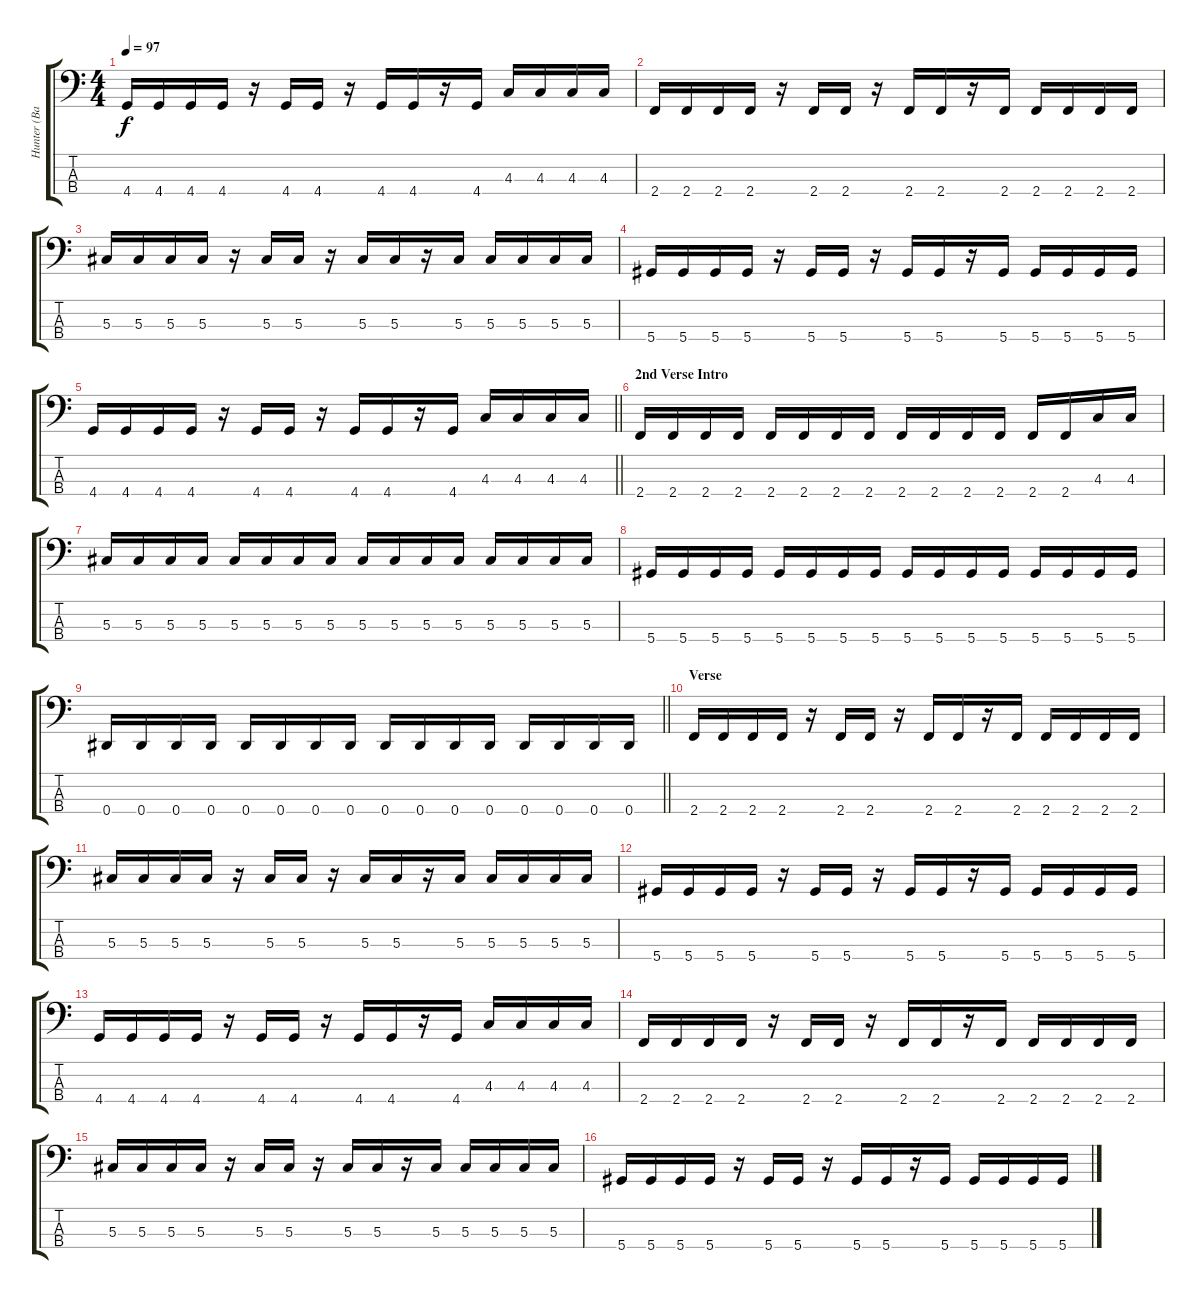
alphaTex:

\track ("Hunter (Bass)" "Hunter (Ba") {instrument electricbassfinger}
\staff {score tabs}
\tuning (Gb2 Db2 Ab1 Eb1) {hide}
\ts (4 4)
\tempo 97
\clef f4
\ks c
4.4.16{dy f} 4.4.16 4.4.16 4.4.16 r.16 4.4.16 4.4.16 r.16 4.4.16 4.4.16 r.16 4.4.16 4.3.16 4.3.16 4.3.16 4.3.16 |
2.4.16 2.4.16 2.4.16 2.4.16 r.16 2.4.16 2.4.16 r.16 2.4.16 2.4.16 r.16 2.4.16 2.4.16 2.4.16 2.4.16 2.4.16 |
5.3.16 5.3.16 5.3.16 5.3.16 r.16 5.3.16 5.3.16 r.16 5.3.16 5.3.16 r.16 5.3.16 5.3.16 5.3.16 5.3.16 5.3.16 |
5.4.16 5.4.16 5.4.16 5.4.16 r.16 5.4.16 5.4.16 r.16 5.4.16 5.4.16 r.16 5.4.16 5.4.16 5.4.16 5.4.16 5.4.16 |
\barLineRight lightlight
4.4.16 4.4.16 4.4.16 4.4.16 r.16 4.4.16 4.4.16 r.16 4.4.16 4.4.16 r.16 4.4.16 4.3.16 4.3.16 4.3.16 4.3.16 |
\section ("" "2nd Verse Intro")
2.4.16 2.4.16 2.4.16 2.4.16 2.4.16 2.4.16 2.4.16 2.4.16 2.4.16 2.4.16 2.4.16 2.4.16 2.4.16 2.4.16 4.3.16 4.3.16 |
5.3.16 5.3.16 5.3.16 5.3.16 5.3.16 5.3.16 5.3.16 5.3.16 5.3.16 5.3.16 5.3.16 5.3.16 5.3.16 5.3.16 5.3.16 5.3.16 |
5.4.16 5.4.16 5.4.16 5.4.16 5.4.16 5.4.16 5.4.16 5.4.16 5.4.16 5.4.16 5.4.16 5.4.16 5.4.16 5.4.16 5.4.16 5.4.16 |
\barLineRight lightlight
0.4.16 0.4.16 0.4.16 0.4.16 0.4.16 0.4.16 0.4.16 0.4.16 0.4.16 0.4.16 0.4.16 0.4.16 0.4.16 0.4.16 0.4.16 0.4.16 |
\section ("" "Verse")
2.4.16 2.4.16 2.4.16 2.4.16 r.16 2.4.16 2.4.16 r.16 2.4.16 2.4.16 r.16 2.4.16 2.4.16 2.4.16 2.4.16 2.4.16 |
5.3.16 5.3.16 5.3.16 5.3.16 r.16 5.3.16 5.3.16 r.16 5.3.16 5.3.16 r.16 5.3.16 5.3.16 5.3.16 5.3.16 5.3.16 |
5.4.16 5.4.16 5.4.16 5.4.16 r.16 5.4.16 5.4.16 r.16 5.4.16 5.4.16 r.16 5.4.16 5.4.16 5.4.16 5.4.16 5.4.16 |
4.4.16 4.4.16 4.4.16 4.4.16 r.16 4.4.16 4.4.16 r.16 4.4.16 4.4.16 r.16 4.4.16 4.3.16 4.3.16 4.3.16 4.3.16 |
2.4.16 2.4.16 2.4.16 2.4.16 r.16 2.4.16 2.4.16 r.16 2.4.16 2.4.16 r.16 2.4.16 2.4.16 2.4.16 2.4.16 2.4.16 |
5.3.16 5.3.16 5.3.16 5.3.16 r.16 5.3.16 5.3.16 r.16 5.3.16 5.3.16 r.16 5.3.16 5.3.16 5.3.16 5.3.16 5.3.16 |
5.4.16 5.4.16 5.4.16 5.4.16 r.16 5.4.16 5.4.16 r.16 5.4.16 5.4.16 r.16 5.4.16 5.4.16 5.4.16 5.4.16 5.4.16
